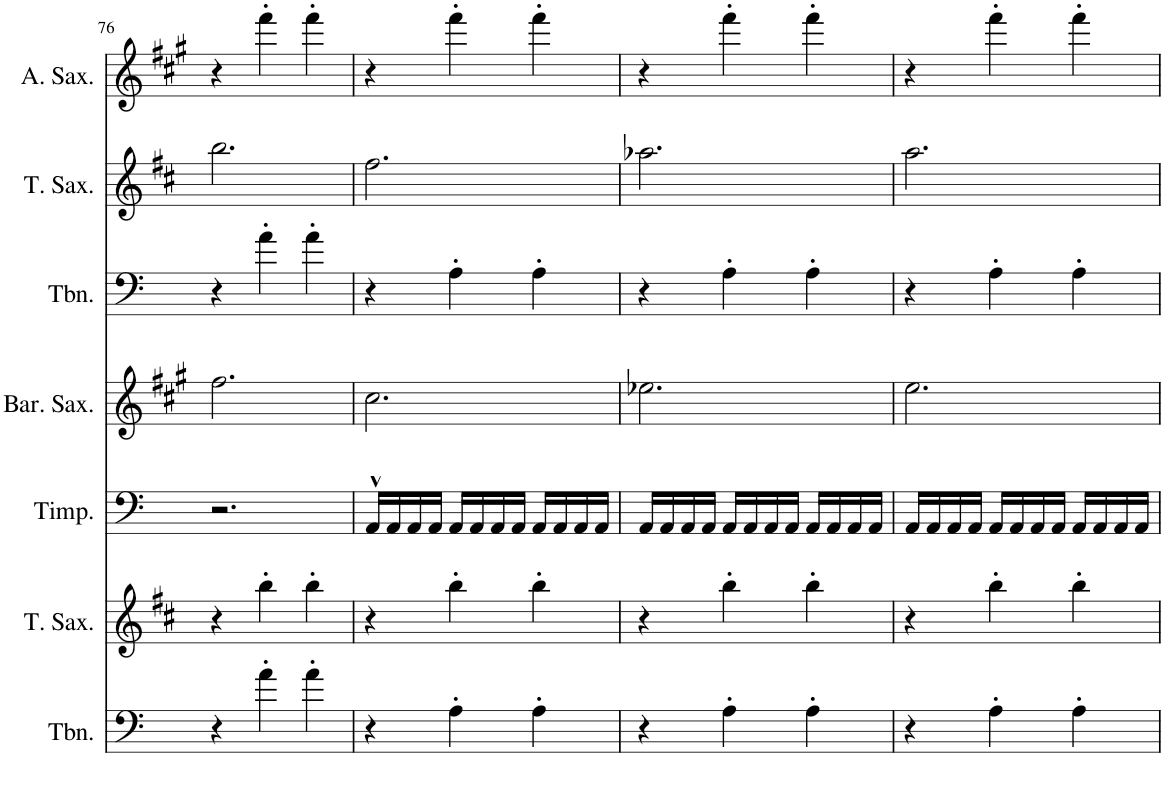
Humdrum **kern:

**kern	**kern	**kern	**kern	**kern	**kern	**kern
*part7	*part6	*part5	*part4	*part3	*part2	*part1
*staff7	*staff6	*staff5	*staff4	*staff3	*staff2	*staff1
*I"Trombone	*I"Tenor Saxophone	*I"Timpani	*I"Baritone Saxophone	*I"Trombone	*I"Tenor Saxophone	*I"Alto Saxophone
*I'Tbn.	*I'T. Sax.	*I'Timp.	*I'Bar. Sax.	*I'Tbn.	*I'T. Sax.	*I'A. Sax.
!!LO:PB:g=z
*clefF4	*clefG2	*clefF4	*clefG2	*clefF4	*clefG2	*clefG2
*	*Trd8c14	*	*Trd12c21	*	*Trd8c14	*Trd5c9
*k[]	*k[f#c#]	*k[]	*k[f#c#g#]	*k[]	*k[f#c#]	*k[f#c#g#]
*M3/4	*M3/4	*M3/4	*M3/4	*M3/4	*M3/4	*M3/4
=76	=76	=76	=76	=76	=76	=76
4r	4r	2.r	2.ff#\	4r	2.bb\	4r
4a'\	4bb'\	.	.	4a'\	.	4fff#'\
4a'\	4bb'\	.	.	4a'\	.	4fff#'\
=77	=77	=77	=77	=77	=77	=77
4r	4r	16AA^^/LL	2.cc#\	4r	2.ff#\	4r
.	.	16AA/	.	.	.	.
.	.	16AA/	.	.	.	.
.	.	16AA/JJ	.	.	.	.
4A'\	4bb'\	16AA/LL	.	4A'\	.	4fff#'\
.	.	16AA/	.	.	.	.
.	.	16AA/	.	.	.	.
.	.	16AA/JJ	.	.	.	.
4A'\	4bb'\	16AA/LL	.	4A'\	.	4fff#'\
.	.	16AA/	.	.	.	.
.	.	16AA/	.	.	.	.
.	.	16AA/JJ	.	.	.	.
=78	=78	=78	=78	=78	=78	=78
4r	4r	16AA/LL	2.ee-X\	4r	2.aa-X\	4r
.	.	16AA/	.	.	.	.
.	.	16AA/	.	.	.	.
.	.	16AA/JJ	.	.	.	.
4A'\	4bb'\	16AA/LL	.	4A'\	.	4fff#'\
.	.	16AA/	.	.	.	.
.	.	16AA/	.	.	.	.
.	.	16AA/JJ	.	.	.	.
4A'\	4bb'\	16AA/LL	.	4A'\	.	4fff#'\
.	.	16AA/	.	.	.	.
.	.	16AA/	.	.	.	.
.	.	16AA/JJ	.	.	.	.
=79	=79	=79	=79	=79	=79	=79
4r	4r	16AA/LL	2.ee\	4r	2.aa\	4r
.	.	16AA/	.	.	.	.
.	.	16AA/	.	.	.	.
.	.	16AA/JJ	.	.	.	.
4A'\	4bb'\	16AA/LL	.	4A'\	.	4fff#'\
.	.	16AA/	.	.	.	.
.	.	16AA/	.	.	.	.
.	.	16AA/JJ	.	.	.	.
4A'\	4bb'\	16AA/LL	.	4A'\	.	4fff#'\
.	.	16AA/	.	.	.	.
.	.	16AA/	.	.	.	.
.	.	16AA/JJ	.	.	.	.
=	=	=	=	=	=	=
*-	*-	*-	*-	*-	*-	*-
